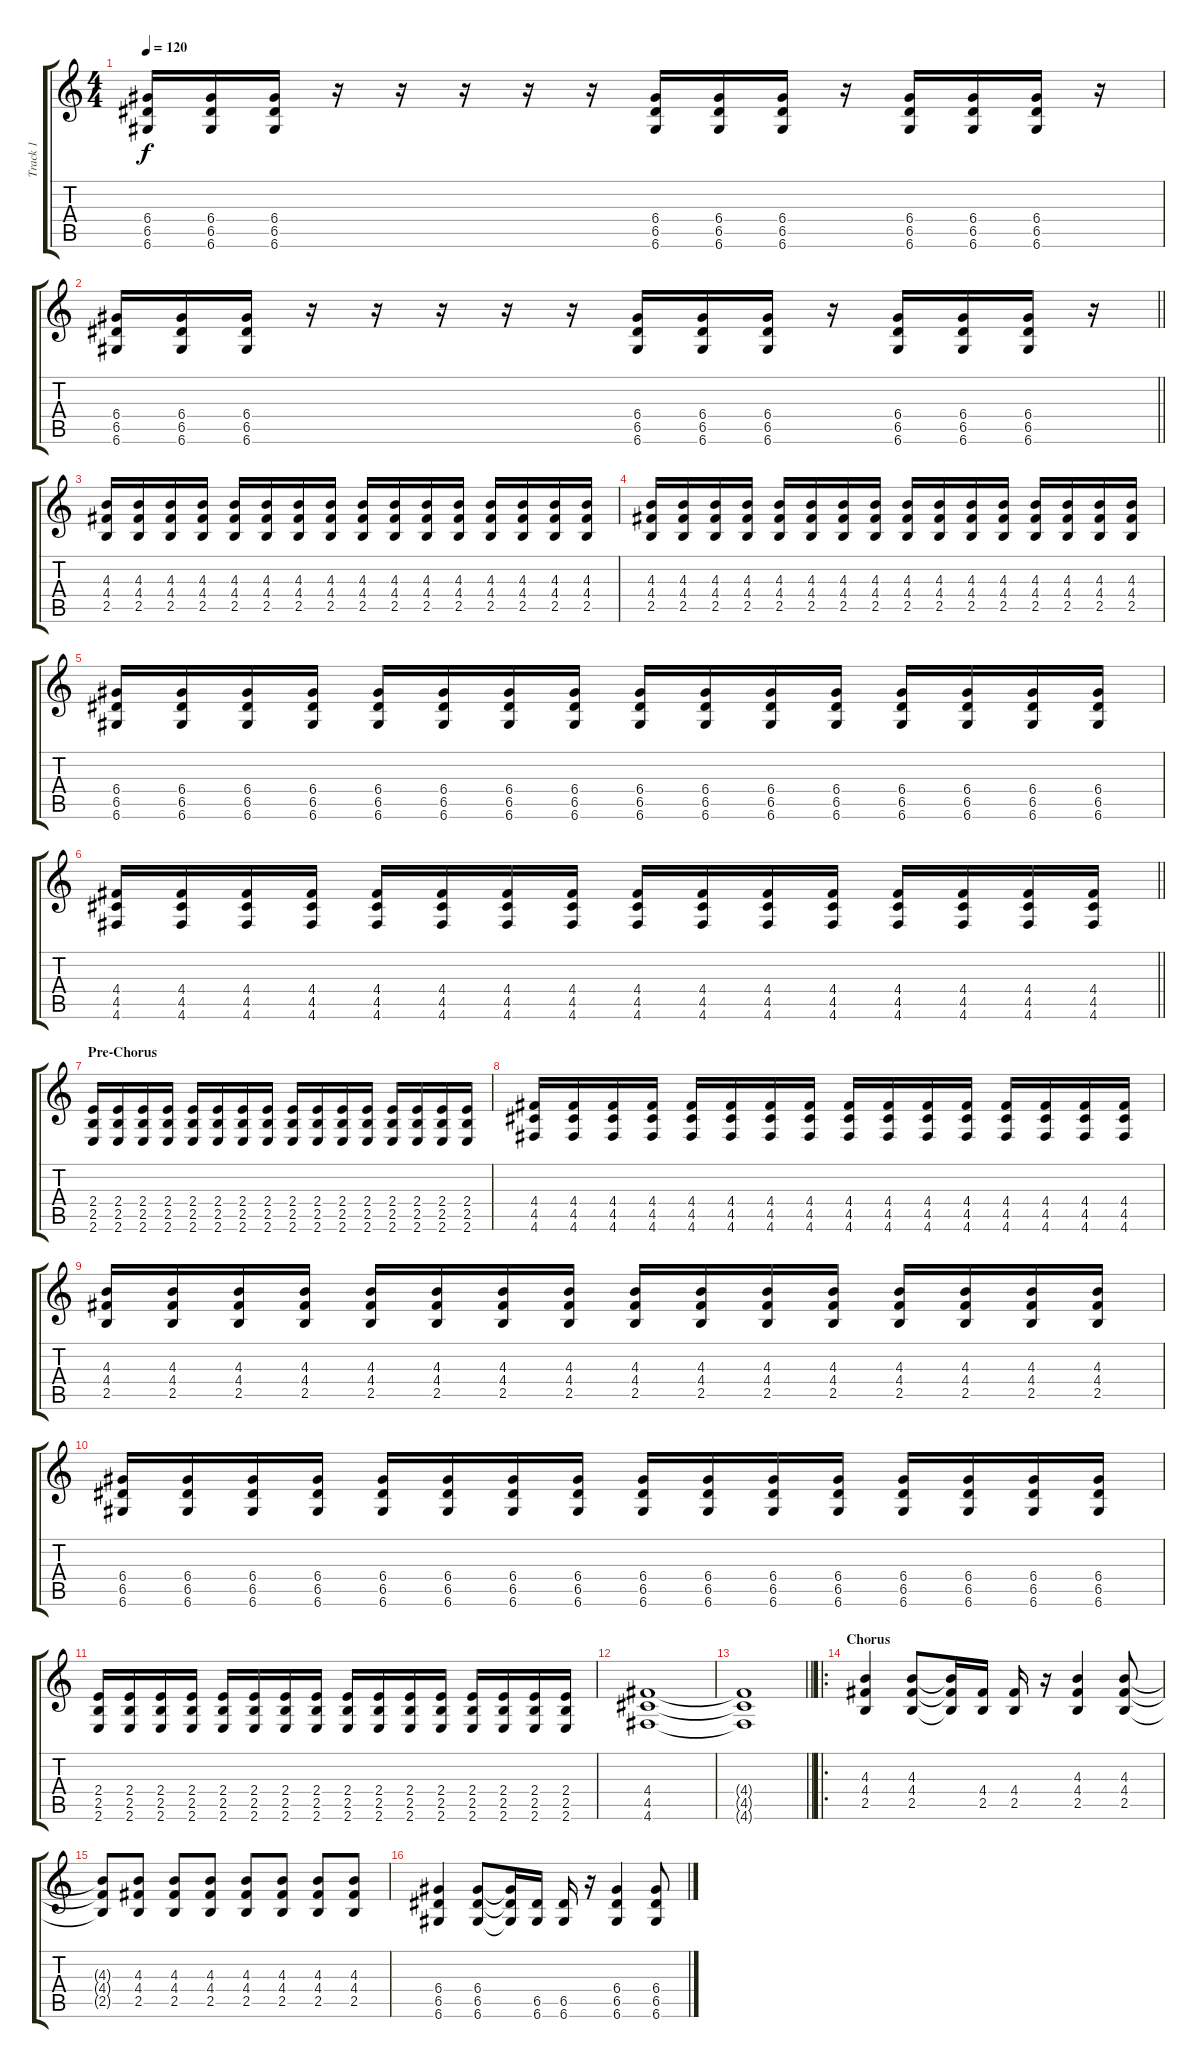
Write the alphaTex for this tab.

\track ("Track 1" "Track 1") {instrument distortionguitar}
\staff {score tabs}
\tuning (E4 B3 G3 D3 A2 D2) {hide}
\ts (4 4)
\tempo 120
\clef g2
\ks c
(6.4 6.5 6.6).16{dy f} (6.4 6.5 6.6).16 (6.4 6.5 6.6).16 r.16 r.16 r.16 r.16 r.16 (6.4 6.5 6.6).16 (6.4 6.5 6.6).16 (6.4 6.5 6.6).16 r.16 (6.4 6.5 6.6).16 (6.4 6.5 6.6).16 (6.4 6.5 6.6).16 r.16 |
\barLineRight lightlight
(6.4 6.5 6.6).16 (6.4 6.5 6.6).16 (6.4 6.5 6.6).16 r.16 r.16 r.16 r.16 r.16 (6.4 6.5 6.6).16 (6.4 6.5 6.6).16 (6.4 6.5 6.6).16 r.16 (6.4 6.5 6.6).16 (6.4 6.5 6.6).16 (6.4 6.5 6.6).16 r.16 |
(4.3 4.4 2.5).16 (4.3 4.4 2.5).16 (4.3 4.4 2.5).16 (4.3 4.4 2.5).16 (4.3 4.4 2.5).16 (4.3 4.4 2.5).16 (4.3 4.4 2.5).16 (4.3 4.4 2.5).16 (4.3 4.4 2.5).16 (4.3 4.4 2.5).16 (4.3 4.4 2.5).16 (4.3 4.4 2.5).16 (4.3 4.4 2.5).16 (4.3 4.4 2.5).16 (4.3 4.4 2.5).16 (4.3 4.4 2.5).16 |
(4.3 4.4 2.5).16 (4.3 4.4 2.5).16 (4.3 4.4 2.5).16 (4.3 4.4 2.5).16 (4.3 4.4 2.5).16 (4.3 4.4 2.5).16 (4.3 4.4 2.5).16 (4.3 4.4 2.5).16 (4.3 4.4 2.5).16 (4.3 4.4 2.5).16 (4.3 4.4 2.5).16 (4.3 4.4 2.5).16 (4.3 4.4 2.5).16 (4.3 4.4 2.5).16 (4.3 4.4 2.5).16 (4.3 4.4 2.5).16 |
(6.4 6.5 6.6).16 (6.4 6.5 6.6).16 (6.4 6.5 6.6).16 (6.4 6.5 6.6).16 (6.4 6.5 6.6).16 (6.4 6.5 6.6).16 (6.4 6.5 6.6).16 (6.4 6.5 6.6).16 (6.4 6.5 6.6).16 (6.4 6.5 6.6).16 (6.4 6.5 6.6).16 (6.4 6.5 6.6).16 (6.4 6.5 6.6).16 (6.4 6.5 6.6).16 (6.4 6.5 6.6).16 (6.4 6.5 6.6).16 |
\barLineRight lightlight
(4.4 4.5 4.6).16 (4.4 4.5 4.6).16 (4.4 4.5 4.6).16 (4.4 4.5 4.6).16 (4.4 4.5 4.6).16 (4.4 4.5 4.6).16 (4.4 4.5 4.6).16 (4.4 4.5 4.6).16 (4.4 4.5 4.6).16 (4.4 4.5 4.6).16 (4.4 4.5 4.6).16 (4.4 4.5 4.6).16 (4.4 4.5 4.6).16 (4.4 4.5 4.6).16 (4.4 4.5 4.6).16 (4.4 4.5 4.6).16 |
\section ("" "Pre-Chorus")
(2.4 2.5 2.6).16 (2.4 2.5 2.6).16 (2.4 2.5 2.6).16 (2.4 2.5 2.6).16 (2.4 2.5 2.6).16 (2.4 2.5 2.6).16 (2.4 2.5 2.6).16 (2.4 2.5 2.6).16 (2.4 2.5 2.6).16 (2.4 2.5 2.6).16 (2.4 2.5 2.6).16 (2.4 2.5 2.6).16 (2.4 2.5 2.6).16 (2.4 2.5 2.6).16 (2.4 2.5 2.6).16 (2.4 2.5 2.6).16 |
(4.4 4.5 4.6).16 (4.4 4.5 4.6).16 (4.4 4.5 4.6).16 (4.4 4.5 4.6).16 (4.4 4.5 4.6).16 (4.4 4.5 4.6).16 (4.4 4.5 4.6).16 (4.4 4.5 4.6).16 (4.4 4.5 4.6).16 (4.4 4.5 4.6).16 (4.4 4.5 4.6).16 (4.4 4.5 4.6).16 (4.4 4.5 4.6).16 (4.4 4.5 4.6).16 (4.4 4.5 4.6).16 (4.4 4.5 4.6).16 |
(4.3 4.4 2.5).16 (4.3 4.4 2.5).16 (4.3 4.4 2.5).16 (4.3 4.4 2.5).16 (4.3 4.4 2.5).16 (4.3 4.4 2.5).16 (4.3 4.4 2.5).16 (4.3 4.4 2.5).16 (4.3 4.4 2.5).16 (4.3 4.4 2.5).16 (4.3 4.4 2.5).16 (4.3 4.4 2.5).16 (4.3 4.4 2.5).16 (4.3 4.4 2.5).16 (4.3 4.4 2.5).16 (4.3 4.4 2.5).16 |
(6.4 6.5 6.6).16 (6.4 6.5 6.6).16 (6.4 6.5 6.6).16 (6.4 6.5 6.6).16 (6.4 6.5 6.6).16 (6.4 6.5 6.6).16 (6.4 6.5 6.6).16 (6.4 6.5 6.6).16 (6.4 6.5 6.6).16 (6.4 6.5 6.6).16 (6.4 6.5 6.6).16 (6.4 6.5 6.6).16 (6.4 6.5 6.6).16 (6.4 6.5 6.6).16 (6.4 6.5 6.6).16 (6.4 6.5 6.6).16 |
(2.4 2.5 2.6).16 (2.4 2.5 2.6).16 (2.4 2.5 2.6).16 (2.4 2.5 2.6).16 (2.4 2.5 2.6).16 (2.4 2.5 2.6).16 (2.4 2.5 2.6).16 (2.4 2.5 2.6).16 (2.4 2.5 2.6).16 (2.4 2.5 2.6).16 (2.4 2.5 2.6).16 (2.4 2.5 2.6).16 (2.4 2.5 2.6).16 (2.4 2.5 2.6).16 (2.4 2.5 2.6).16 (2.4 2.5 2.6).16 |
(4.4 4.5 4.6).1 |
\barLineRight lightlight
(4.4{t} 4.5{t} 4.6{t}).1 |
\ro
\section ("" "Chorus")
(4.3 4.4 2.5).4 (4.3 4.4 2.5).8 (4.3{t} 4.4{t} 2.5{t}).16 (4.4 2.5).16 (4.4 2.5).16 r.16 (4.3 4.4 2.5).4 (4.3 4.4 2.5).8 |
(4.3{t} 4.4{t} 2.5{t}).8 (4.3 4.4 2.5).8 (4.3 4.4 2.5).8 (4.3 4.4 2.5).8 (4.3 4.4 2.5).8 (4.3 4.4 2.5).8 (4.3 4.4 2.5).8 (4.3 4.4 2.5).8 |
(6.4 6.5 6.6).4 (6.4 6.5 6.6).8 (6.4{t} 6.5{t} 6.6{t}).16 (6.5 6.6).16 (6.5 6.6).16 r.16 (6.4 6.5 6.6).4 (6.4 6.5 6.6).8
